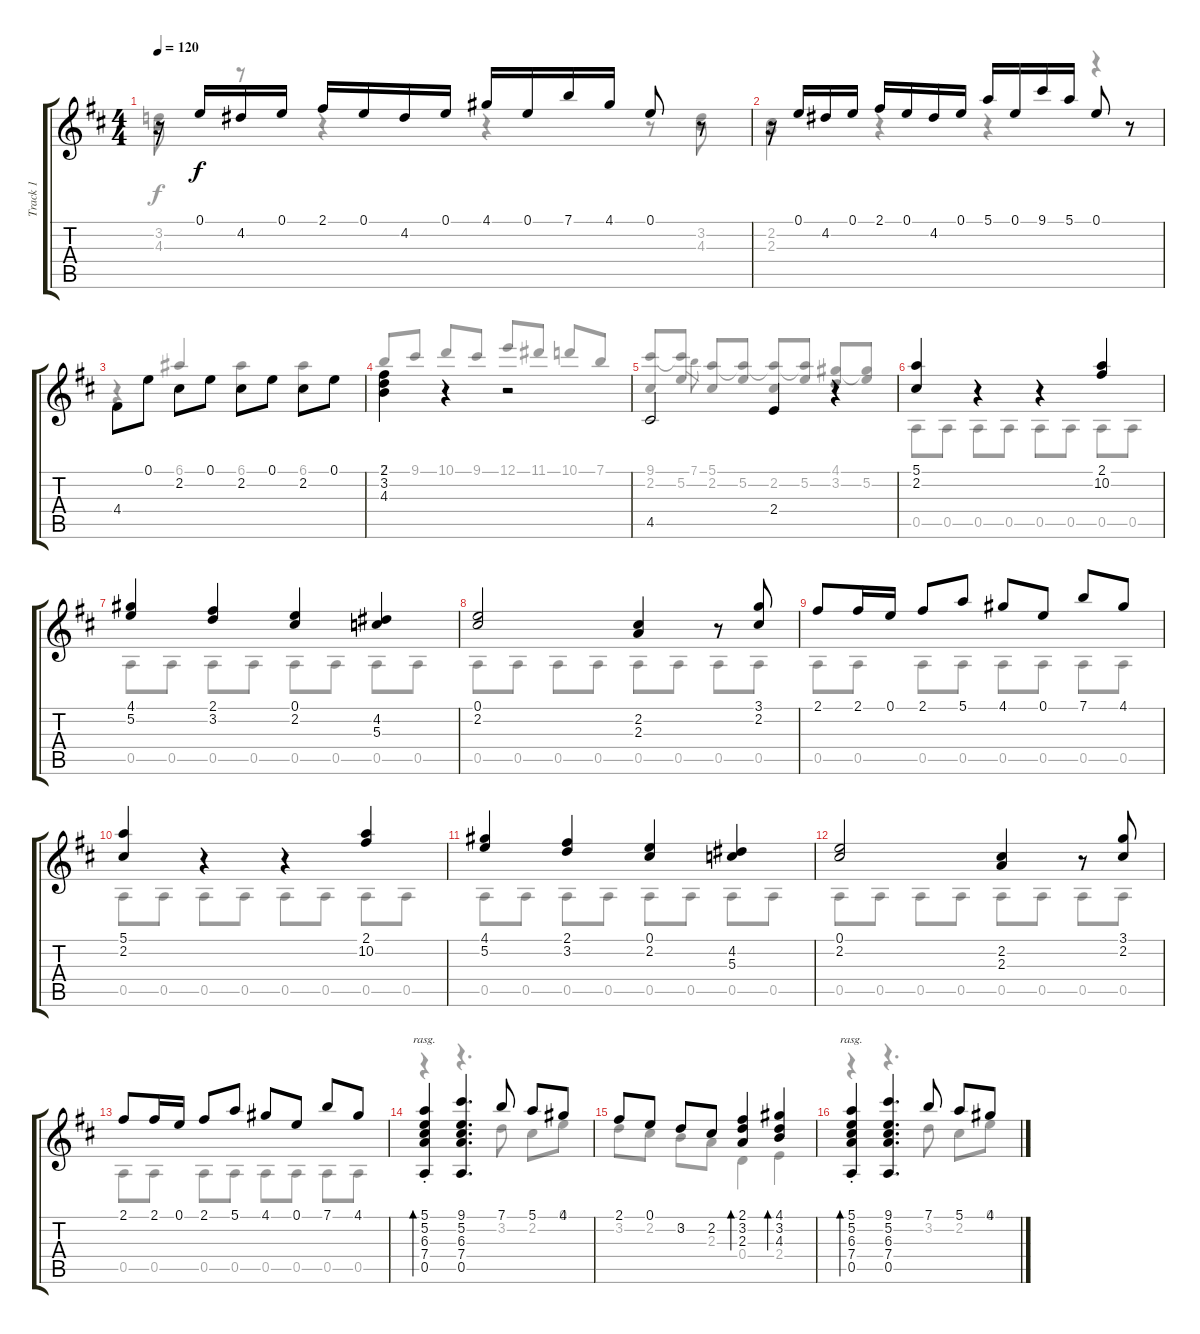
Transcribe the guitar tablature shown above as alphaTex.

\track ("Track 1" "Track 1") {instrument acousticguitarnylon}
\staff {score tabs}
\tuning (E4 B3 G3 D3 A2 D2) {hide}
\voice
\ts (4 4)
\tempo 120
\clef g2
\ks d
r.16{dy f} 0.1.16 4.2.16 0.1.16 2.1.16 0.1.16 4.2.16 0.1.16 4.1.16 0.1.16 7.1.16 4.1.16 0.1.8 r.8 |
r.16 0.1.16 4.2.16 0.1.16 2.1.16 0.1.16 4.2.16 0.1.16 5.1.16 0.1.16 9.1.16 5.1.16 0.1.8 r.8 |
4.4.8{beam Down} 0.1.8{beam Down} 2.2.8{beam Down} 0.1.8{beam Down} 2.2.8{beam Down} 0.1.8{beam Down} 2.2.8{beam Down} 0.1.8{beam Down} |
(2.1 3.2 4.3).4{beam Down} r.4 r.2 |
4.5.2 2.4.4 r.4 |
(5.1 2.2).4 r.4 r.4 (2.1 10.2).4 |
(4.1 5.2).4 (2.1 3.2).4 (0.1 2.2).4 (4.2 5.3).4 |
(0.1 2.2).2 (2.2 2.3).4 r.8 (3.1 2.2).8 |
2.1.8 2.1.16 0.1.16 2.1.8 5.1.8 4.1.8 0.1.8 7.1.8 4.1.8 |
(5.1 2.2).4 r.4 r.4 (2.1 10.2).4 |
(4.1 5.2).4 (2.1 3.2).4 (0.1 2.2).4 (4.2 5.3).4 |
(0.1 2.2).2 (2.2 2.3).4 r.8 (3.1 2.2).8 |
2.1.8 2.1.16 0.1.16 2.1.8 5.1.8 4.1.8 0.1.8 7.1.8 4.1.8 |
(5.1{st} 5.2{st} 6.3{st} 7.4{st} 0.5{st}).4{bd 120 rasg ii} (9.1 5.2 6.3 7.4 0.5).4{d} 7.1.8 5.1.8 4.1.8 |
2.1.8 0.1.8 3.2.8 2.2.8 (2.1 3.2 2.3).4{bd 120} (4.1 3.2 4.3).4{bd 120} |
(5.1{st} 5.2{st} 6.3{st} 7.4{st} 0.5{st}).4{bd 120 rasg ii} (9.1 5.2 6.3 7.4 0.5).4{d} 7.1.8 5.1.8 4.1.8
\voice
\clef g2
\ottava regular
\simile none
\ks d
(3.2 4.3).8{dy f} r.8 r.4 r.4 r.8 (3.2 4.3).8 |
(2.2 2.3).4 r.4 r.4 r.4 |
r.4 6.1.4{beam Up} 6.1.4 6.1.4 |
7.1.8{beam Up} 9.1.8{beam Up} 10.1.8{beam Up} 9.1.8{beam Up} 12.1.8{beam Up} 11.1.8{beam Up} 10.1.8{beam Up} 7.1.8{beam Up} |
(9.1 2.2).8{beam Up} (9.1{t} 5.2).8{beam Up} 7.1.8{gr} (5.1 2.2).8{beam Up} (5.1{t} 5.2).8{beam Up} (5.1{t} 2.2).8{beam Up} (5.1{t} 5.2).8{beam Up} (4.1 3.2).8{beam Up} (4.1{t} 5.2).8{beam Up} |
0.5.8 0.5.8 0.5.8 0.5.8 0.5.8 0.5.8 0.5.8 0.5.8 |
0.5.8 0.5.8 0.5.8 0.5.8 0.5.8 0.5.8 0.5.8 0.5.8 |
0.5.8 0.5.8 0.5.8 0.5.8 0.5.8 0.5.8 0.5.8 0.5.8 |
0.5.8 0.5.8 0.5.8 0.5.8 0.5.8 0.5.8 0.5.8 0.5.8 |
0.5.8 0.5.8 0.5.8 0.5.8 0.5.8 0.5.8 0.5.8 0.5.8 |
0.5.8 0.5.8 0.5.8 0.5.8 0.5.8 0.5.8 0.5.8 0.5.8 |
0.5.8 0.5.8 0.5.8 0.5.8 0.5.8 0.5.8 0.5.8 0.5.8 |
0.5.8 0.5.8 0.5.8 0.5.8 0.5.8 0.5.8 0.5.8 0.5.8 |
r.4 r.4{d} 3.2.8 2.2.8 0.1.8 |
3.2.8 2.2.8 0.2.8 2.3.8 0.4.4 2.4.4 |
r.4 r.4{d} 3.2.8 2.2.8 0.1.8
